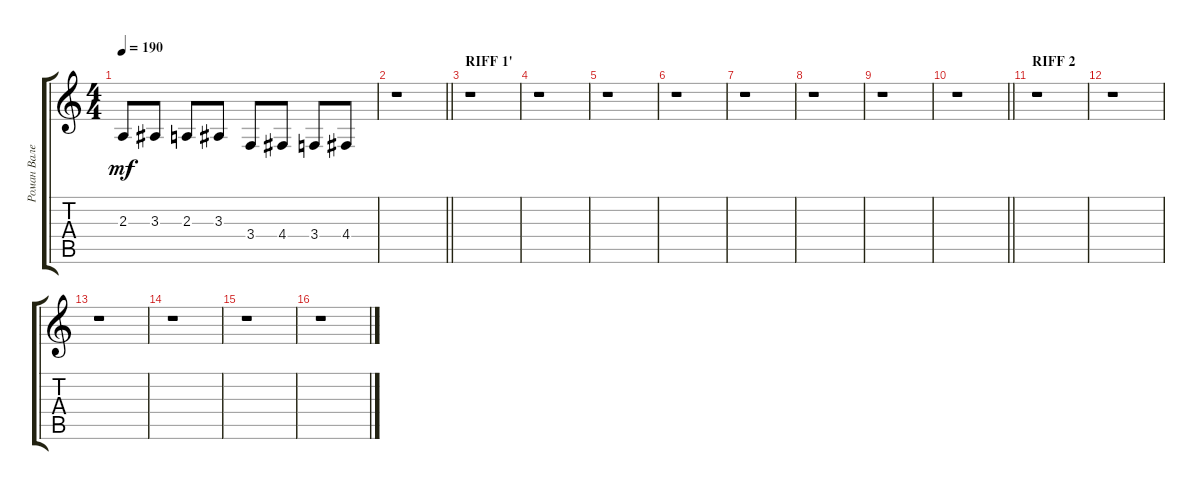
\track ("Роман Валерьев" "Роман Вале") {instrument clavinet}
\staff {score tabs}
\tuning (E4 B3 G3 D3 A2 E2) {hide}
\ts (4 4)
\tempo 190
\clef g2
\ks c
2.3.8{dy mf} 3.3.8 2.3.8 3.3.8 3.4.8 4.4.8 3.4.8 4.4.8 |
\barLineRight lightlight
r.1 |
\section ("" "RIFF 1'")
r.1 |
r.1 |
r.1 |
r.1 |
r.1 |
r.1 |
r.1 |
\barLineRight lightlight
r.1 |
\section ("" "RIFF 2")
r.1 |
r.1 |
r.1 |
r.1 |
r.1 |
r.1
